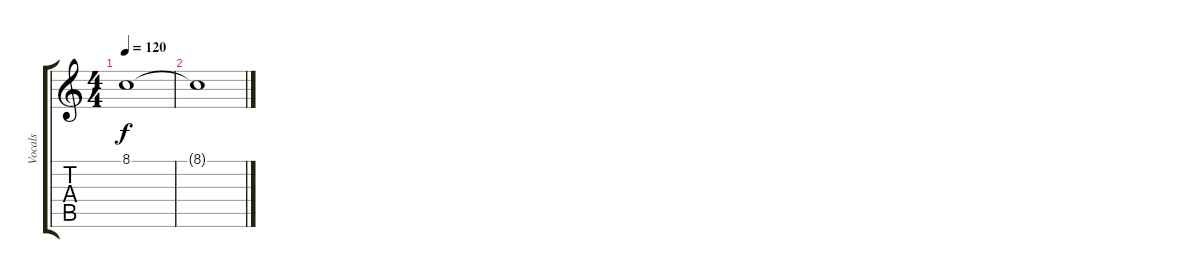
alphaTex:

\track ("Vocals" "Vocals") {instrument cello}
\staff {score tabs}
\tuning (E4 B3 G3 D3 A2 E2) {hide}
\ts (4 4)
\tempo 120
\clef g2
\ks c
8.1.1{dy f} |
8.1{t}.1{volume 0}
